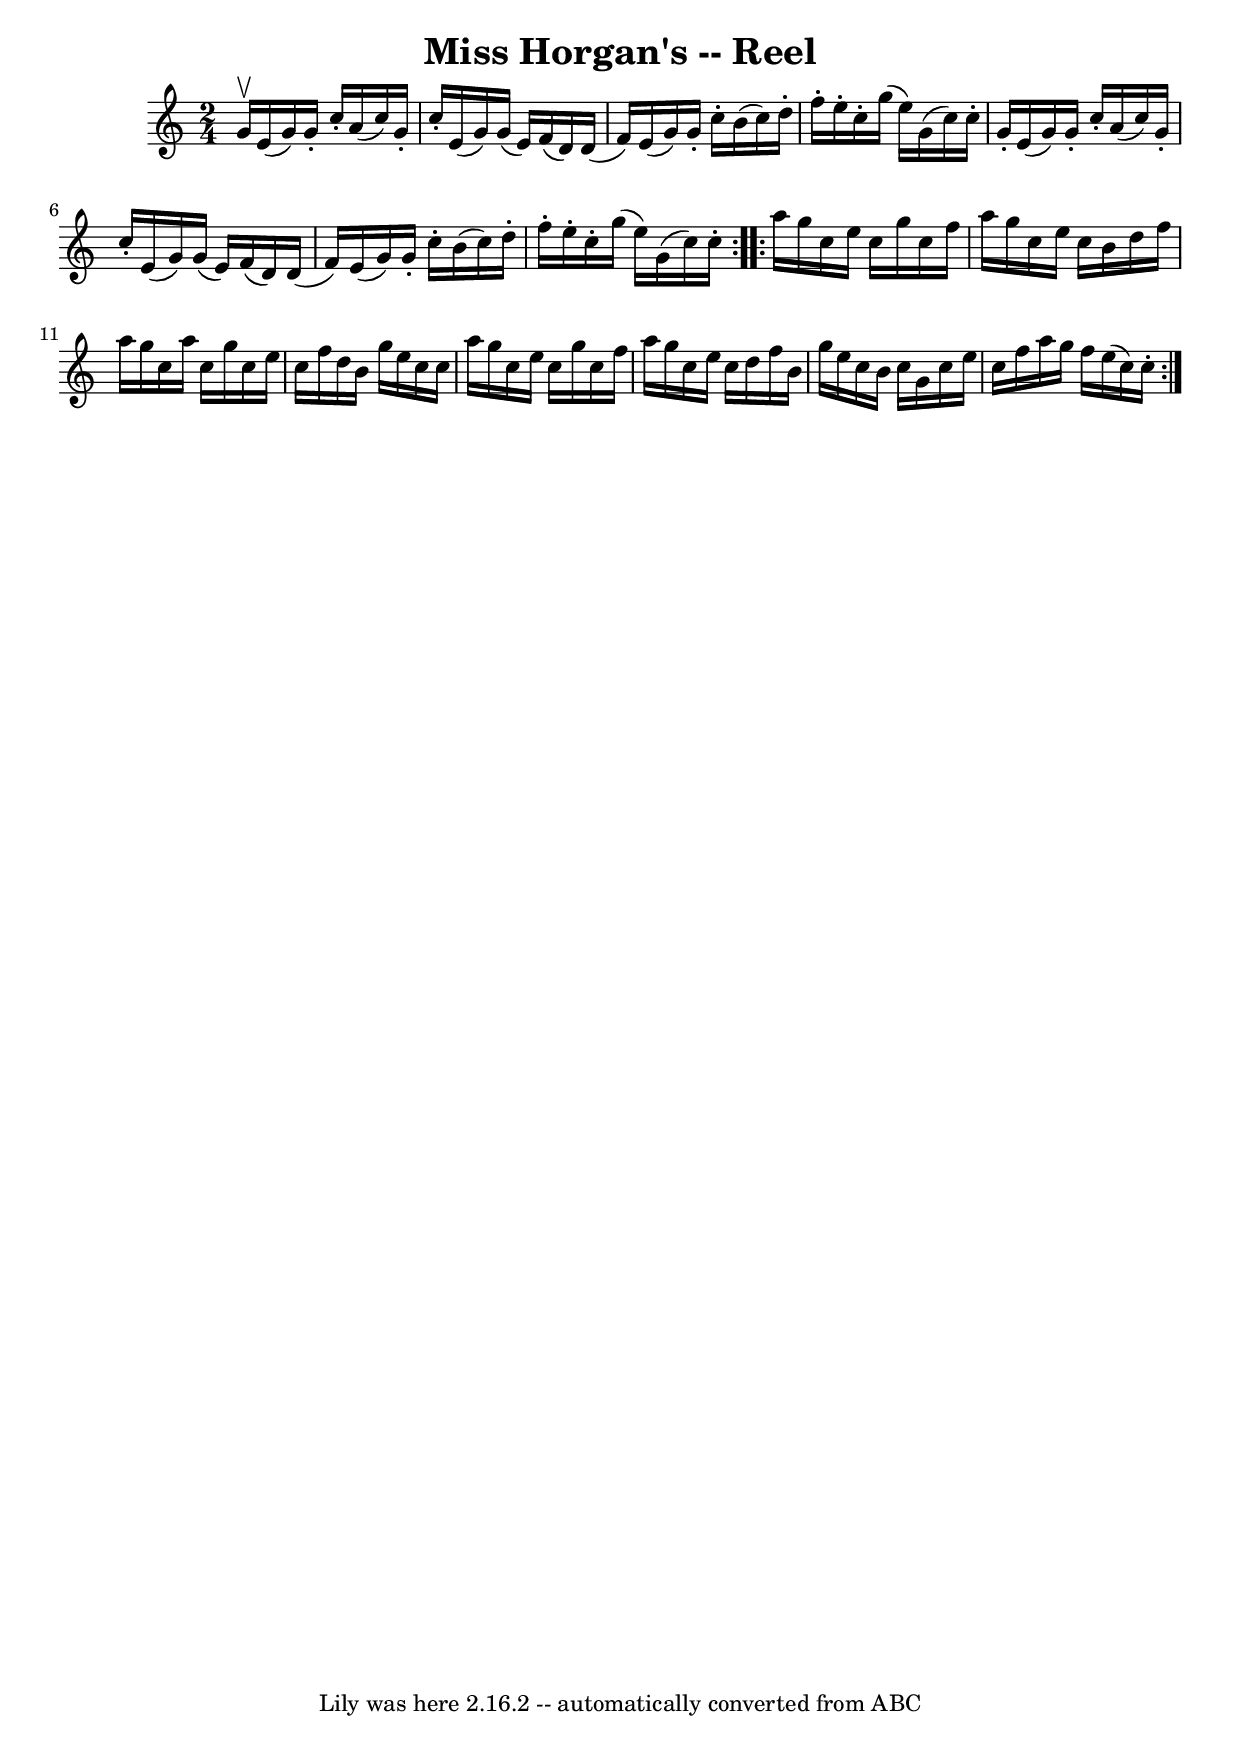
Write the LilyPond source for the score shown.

\version "2.16.2"
\include "Mammoth.ily"
\header {
  %% book = "Ryan's Mammoth Collection"
  crossRefNumber = "1"
  footnotes = "\\\\216"
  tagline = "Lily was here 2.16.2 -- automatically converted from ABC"
  title = "Miss Horgan's -- Reel"

}
voicedefault =  {



  \repeat volta 2 {

    \time 2/4 
    \key c \major
    g'16^\upbow |
    e'16 (g'16) g'16-. 
    c''16-. a'16 (c''16) g'16-. c''16-.   |
    e'16 (g'16 
    ) g'16 (e'16) f'16 (d'16) d'16 (f'16)   |
    
    e'16 (g'16) g'16-. c''16-. b'16 (c''16) d''16-. f''16-.   |
    e''16-. c''16-. g''16 (e''16) g'16 (c''16) c''16-. g'16-.   |
    e'16 (g'16) g'16-. c''16-.   
    a'16 (c''16) g'16-. c''16-.   |
    e'16 (g'16) g'16 (
    e'16) f'16 (d'16) d'16 (f'16)   |
    e'16 (g'16) g'16-. c''16-. b'16 (c''16) d''16-. f''16-.   |
    
    e''16-. c''16-. g''16 (e''16) g'16 (c''16) c''16-. 
  }   
  
  \repeat volta 2 {
    a''16  |
    g''16 c''16 e''16 c''16    
    g''16 c''16 f''16 a''16    |
    g''16 c''16 e''16 c''16 
    b'16 d''16 f''16 a''16    |
    g''16 c''16 a''16    
    c''16 g''16 c''16 e''16 c''16    |
    f''16 d''16 b'16  
    g''16 e''16 c''16 c''16 a''16    |
    g''16 c''16    
    e''16 c''16 g''16 c''16 f''16 a''16    |
    g''16 c''16 
    e''16 c''16 d''16 f''16 b'16 g''16    |
    e''16    
    c''16 b'16 c''16 g'16 c''16 e''16 c''16    |
    f''16   
    a''16 g''16 f''16 e''16 (c''16) c''16-.   
  }   

}

\score{
  <<

    \context Staff="default"
    {
      \voicedefault 
      
    }

  >>
  \layout {
    
  }
  \midi {
  }

}
